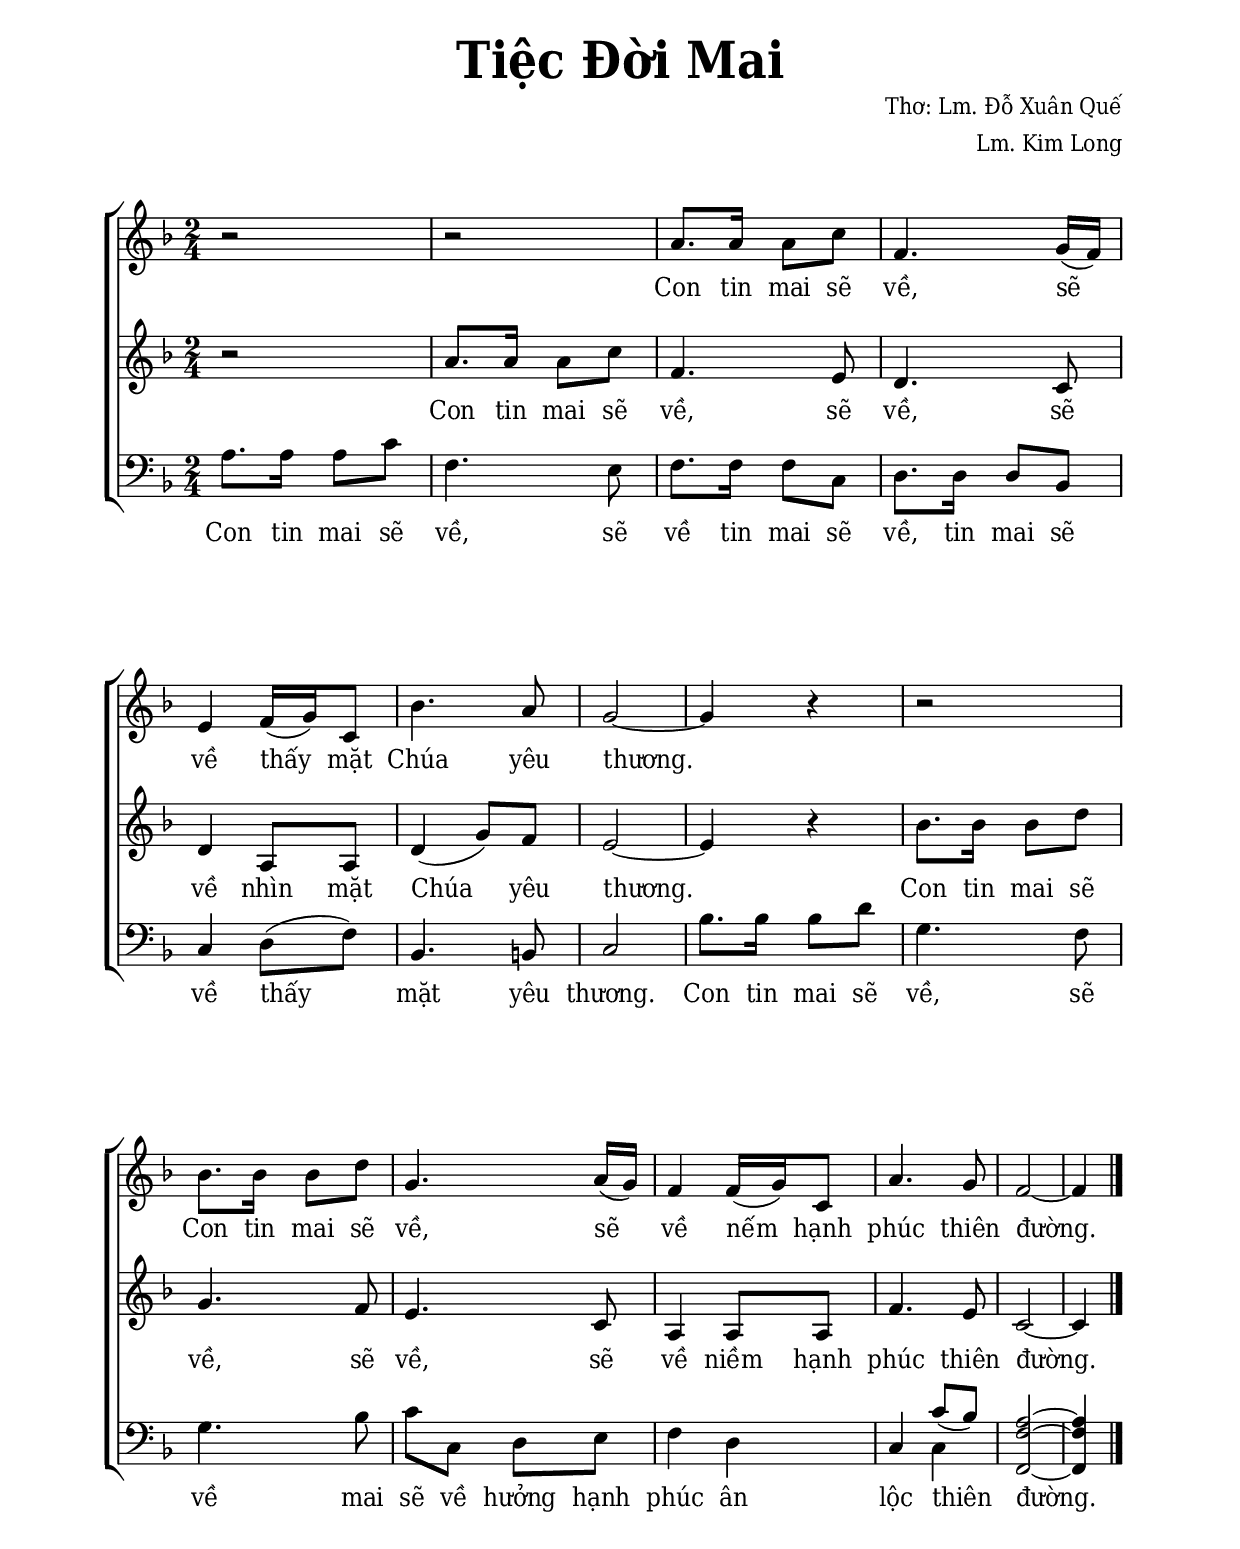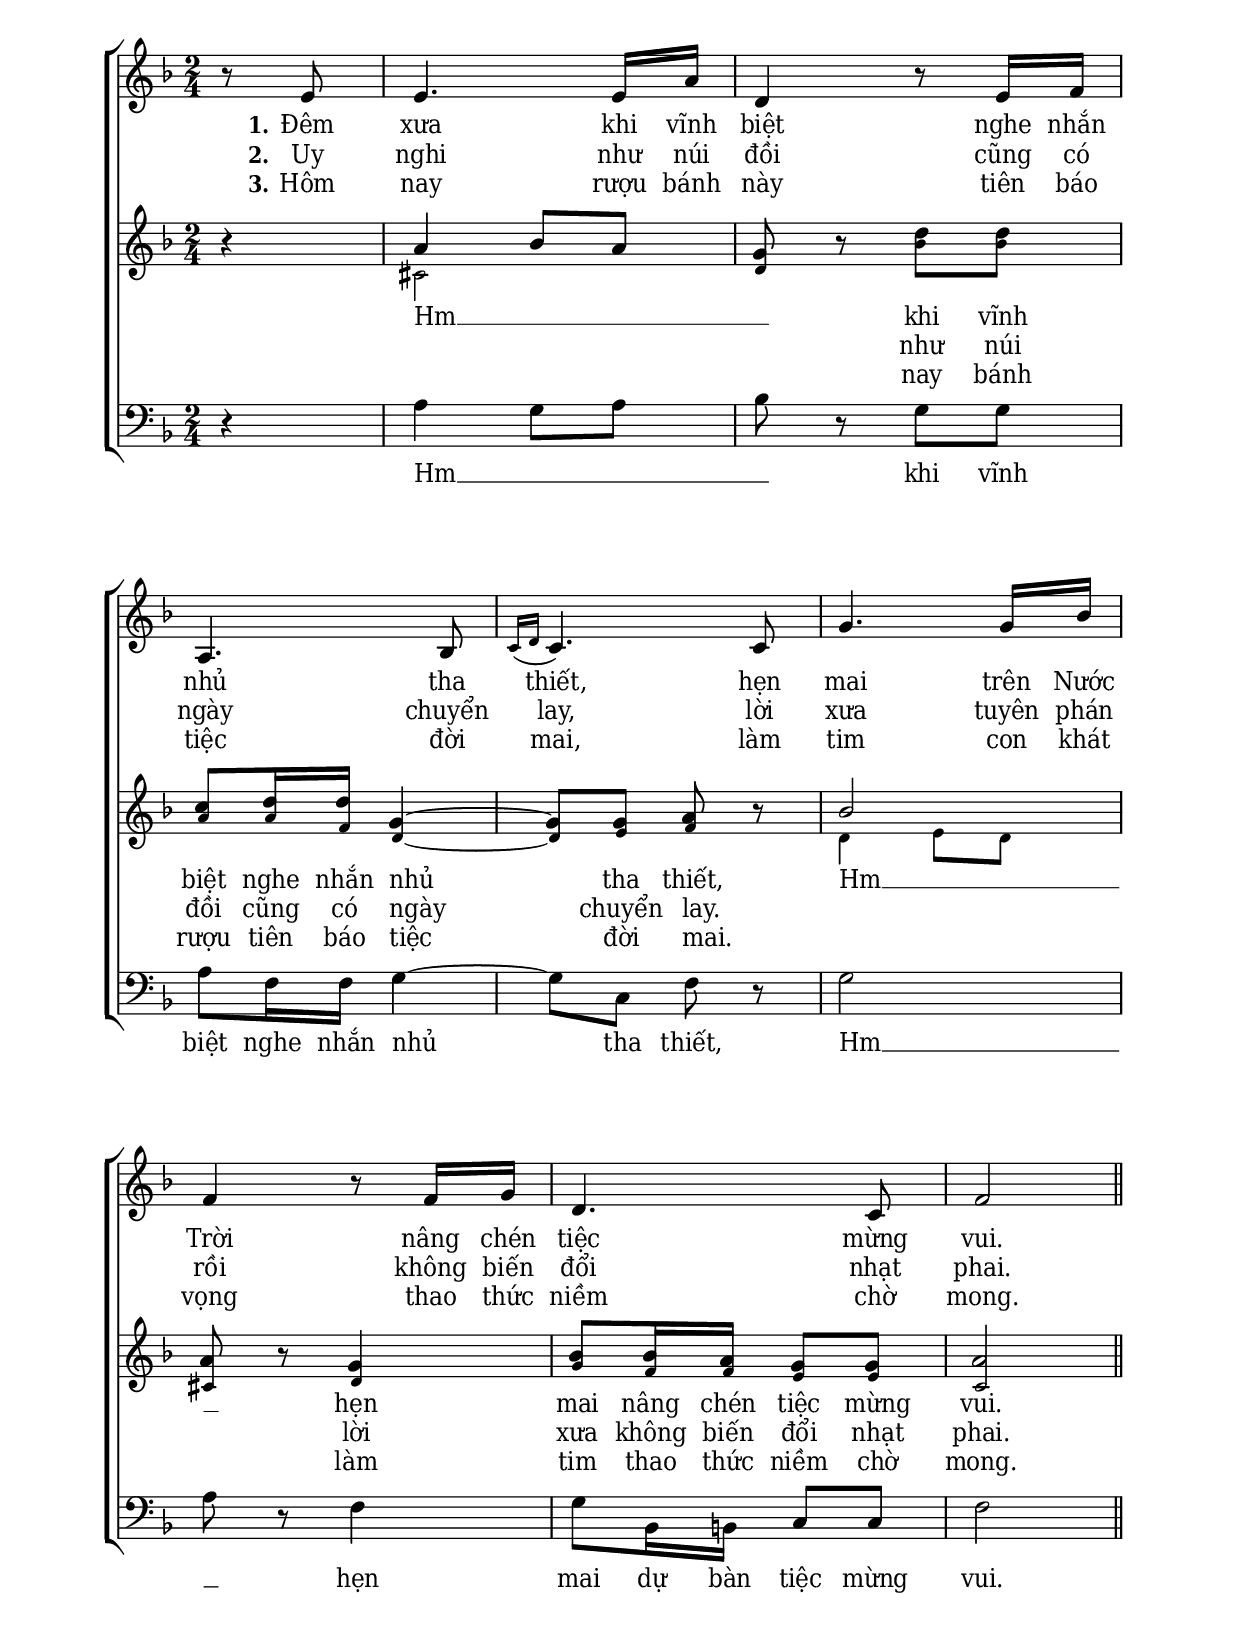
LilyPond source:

% Cài đặt chung
\version "2.22.1"
\include "english.ly"

\header {
  title = \markup { \fontsize #3 "Tiệc Đời Mai" }
  arranger = "Lm. Kim Long"
  composer = "Thơ: Lm. Đỗ Xuân Quế"
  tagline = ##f
}

% Nhạc điệp khúc
nhacDiepKhucSop = \relative c'' {
  r2
  r
  a8. a16 a8 c |
  f,4. g16 (f) |
  e4 f16 (g) c,8 |
  bf'4. a8 |
  g2 ~ |
  g4 r |
  r2
  bf8. bf16 bf8 d |
  g,4. a16 (g) |
  f4 f16 (g) c,8 |
  a'4. g8 |
  f2 ~ |
  f4 \bar "|."
}

nhacDiepKhucAlto = \relative c'' {
  r2
  a8. a16 a8 c |
  f,4. e8 |
  d4. c8 |
  d4 a8 a |
  d4 (g8) f |
  e2 ~ |
  e4 r |
  bf'8. bf16 bf8 d |
  g,4. f8 |
  e4. c8 |
  a4 a8 a |
  f'4. e8 |
  c2 ~ |
  c4
}

nhacDiepKhucBas = \relative c' {
  a8. a16 a8 c |
  f,4. e8 |
  f8. f16 f8 c |
  d8. d16 d8 bf |
  c4 d8 (f) |
  bf,4. b!8 |
  c2 |
  bf'8. bf16 bf8 d |
  g,4. f8 |
  g4. bf8 |
  c c, d e |
  f4 d |
  c
  <<
    { \voiceOne c'8 _(bf) }
    \new Voice = "splitpart" { \voiceTwo c,4 }
  >>
  \oneVoice
  <a' f f,>2 ~ |
  <a f f,>4
}

nhacPhienKhucSop = \relative c' {
  \partial 4 r8 e |
  e4. e16 a |
  d,4 r8 e16 f |
  a,4. bf8 |
  \slashedGrace { c16 (d } c4.) c8 |
  g'4. g16 bf |
  f4 r8 f16 g |
  d4. c8 |
  f2 \bar "||"
}

nhacPhienKhucAlto = \relative c'' {
  r4 |
  a bf8 a |
  g r d' d |
  c d16 d g,4 ~ |
  g8 g a r |
  bf2 |
  a8 r g4 |
  bf8 bf16 a g8 g |
  a2
}

nhacPhienKhucTenor = \relative c' {
  r4
  cs2 |
  d8 r bf' bf |
  a a16 f d4 ~ |
  d8 e f r |
  d4 e8 d |
  cs r d4 |
  g8 f16 f e8 e |
  c2
}

nhacPhienKhucBas = \relative c' {
  r4
  a g8 a |
  bf r g g |
  a f16 f g4 ~ |
  g8 c, f r |
  g2 |
  a8 r f4 |
  g8 bf,16 b! c8 c |
  f2
}

% Lời
loiDiepKhucSop = \lyricmode {
  Con tin mai sẽ về, sẽ về thấy mặt Chúa yêu thương.
  Con tin mai sẽ về, sẽ về nếm hạnh phúc thiên đường.
}

loiDiepKhucAlto = \lyricmode {
  Con tin mai sẽ về, sẽ về, sẽ về nhìn mặt Chúa yêu thương.
  Con tin mai sẽ về, sẽ về, sẽ về niềm hạnh phúc thiên đường.
}

loiDiepKhucBas = \lyricmode {
  Con tin mai sẽ về, sẽ về tin mai sẽ về,
  tin mai sẽ về thấy mặt yêu thương.
  Con tin mai sẽ về,
  sẽ về mai sẽ về hưởng hạnh phúc ân lộc thiên đường.
}

loiPhienKhucSopMot = \lyricmode {
  \set stanza = #"1."
  Đêm xưa khi vĩnh biệt
  nghe nhắn nhủ tha thiết,
  hẹn mai trên Nước Trời nâng chén tiệc mừng vui.
}

loiPhienKhucSopHai = \lyricmode {
  \set stanza = #"2."
  Uy nghi như núi đồi cũng có ngày chuyển lay,
  lời xưa tuyên phán rồi không biến đổi nhạt phai.
}

loiPhienKhucSopBa = \lyricmode {
  \set stanza = #"3."
  Hôm nay rượu bánh này tiên báo tiệc đời mai,
  làm tim con khát vọng thao thức niềm chờ mong.
}

loiPhienKhucAltoMot = \lyricmode {
  Hm __ _ _ _
  khi vĩnh biệt nghe nhắn nhủ tha thiết,
  Hm __ _
  hẹn mai nâng chén tiệc mừng vui.
}

loiPhienKhucAltoHai = \lyricmode {
  _ _ _ _
  như núi đồi cũng có ngày chuyển lay.
  _ _
  lời xưa không biến đổi nhạt phai.
}

loiPhienKhucAltoBa = \lyricmode {
  _ _ _ _
  nay bánh rượu tiên báo tiệc đời mai.
  _ _
  làm tim thao thức niềm chờ mong.
}

loiPhienKhucBasMot = \lyricmode {
  Hm __ _ _ _
  khi vĩnh biệt nghe nhắn nhủ tha thiết,
  Hm __ _
  hẹn mai dự bàn tiệc mừng vui.
}

loiPhienKhucBasHai = \lyricmode {
  _ _ _ _
  như núi đồi cũng đổi thay chuyển lay.
  _ _ _ _
  lời xưa chẳng chuyển đổi nhạt phai.
}

loiPhienKhucBasBa = \lyricmode {
  _ _ _ _
  nay rượu bánh tiên báo tiệc đời mai.
  _ _ _ _
  làm tim rạo rực niềm chờ mong.
}

% Dàn trang
\paper {
  #(set-paper-size "a4")
  top-margin = 15\mm
  bottom-margin = 15\mm
  left-margin = 20\mm
  right-margin = 20\mm
  indent = #0
  #(define fonts
    (make-pango-font-tree
      "Deja Vu Serif Condensed"
      "Deja Vu Serif Condensed"
      "Deja Vu Serif Condensed"
      (/ 20 20)))
  page-count = #2
  print-page-number = #f
  system-system-spacing = #'((basic-distance . 15))
  %score-system-spacing = #'((basic-distance . 15))
}

TongNhip = {
  \key f \major \time 2/4
  \set Timing.beamExceptions = #'()
  \set Timing.baseMoment = #(ly:make-moment 1/4)
}

% Đổi kích thước nốt cho bè phụ
notBePhu =
#(define-music-function (font-size music) (number? ly:music?)
   (for-some-music
     (lambda (m)
       (if (music-is-of-type? m 'rhythmic-event)
           (begin
             (set! (ly:music-property m 'tweaks)
                   (cons `(font-size . ,font-size)
                         (ly:music-property m 'tweaks)))
             #t)
           #f))
     music)
   music)

\score {
  \new ChoirStaff <<
    \new Staff <<
      \new Voice = "beSop" { \clef treble \TongNhip \nhacDiepKhucSop }
      \new Lyrics \lyricsto beSop \loiDiepKhucSop
    >>
    \new Staff <<
      \new Voice = "beAlto" { \clef treble \TongNhip \nhacDiepKhucAlto }
      \new Lyrics \lyricsto beAlto \loiDiepKhucAlto
    >>
    \new Staff <<
      \new Voice = "beBass" { \clef bass \TongNhip \nhacDiepKhucBas }
      \new Lyrics \lyricsto beBass \loiDiepKhucBas
    >>
  >>
  \layout {
    %\override Lyrics.LyricText.font-size = #+2
    \override Lyrics.LyricSpace.minimum-distance = #1.5
    \override Score.BarNumber.break-visibility = ##(#f #f #f)
  } 
}

\score {
  \new ChoirStaff <<
    \new Staff <<
      \new Voice = "beSop" { \clef treble \TongNhip \nhacPhienKhucSop }
      \new Lyrics \lyricsto beSop \loiPhienKhucSopMot
      \new Lyrics \lyricsto beSop \loiPhienKhucSopHai
      \new Lyrics \lyricsto beSop \loiPhienKhucSopBa
    >>
    \new Staff \with {
        \consists "Merge_rests_engraver"
        printPartCombineTexts = ##f
      }
      <<
      \new Voice \TongNhip \partCombine
            \nhacPhienKhucAlto
            \notBePhu -2 { \nhacPhienKhucTenor }
      \new NullVoice = nhacThamChieuAlto \nhacPhienKhucAlto
      \new Lyrics \lyricsto nhacThamChieuAlto \loiPhienKhucAltoMot
      \new Lyrics \lyricsto nhacThamChieuAlto \loiPhienKhucAltoHai
      \new Lyrics \lyricsto nhacThamChieuAlto \loiPhienKhucAltoBa
    >>
    \new Staff <<
      \new Voice = "beBass" { \clef bass \TongNhip \nhacPhienKhucBas }
      \new Lyrics \lyricsto beBass \loiPhienKhucBasMot
    >>
  >>
  \layout {
    %\override Lyrics.LyricText.font-size = #+2
    \override Lyrics.LyricSpace.minimum-distance = #1.5
    \override Score.BarNumber.break-visibility = ##(#f #f #f)
  } 
}
